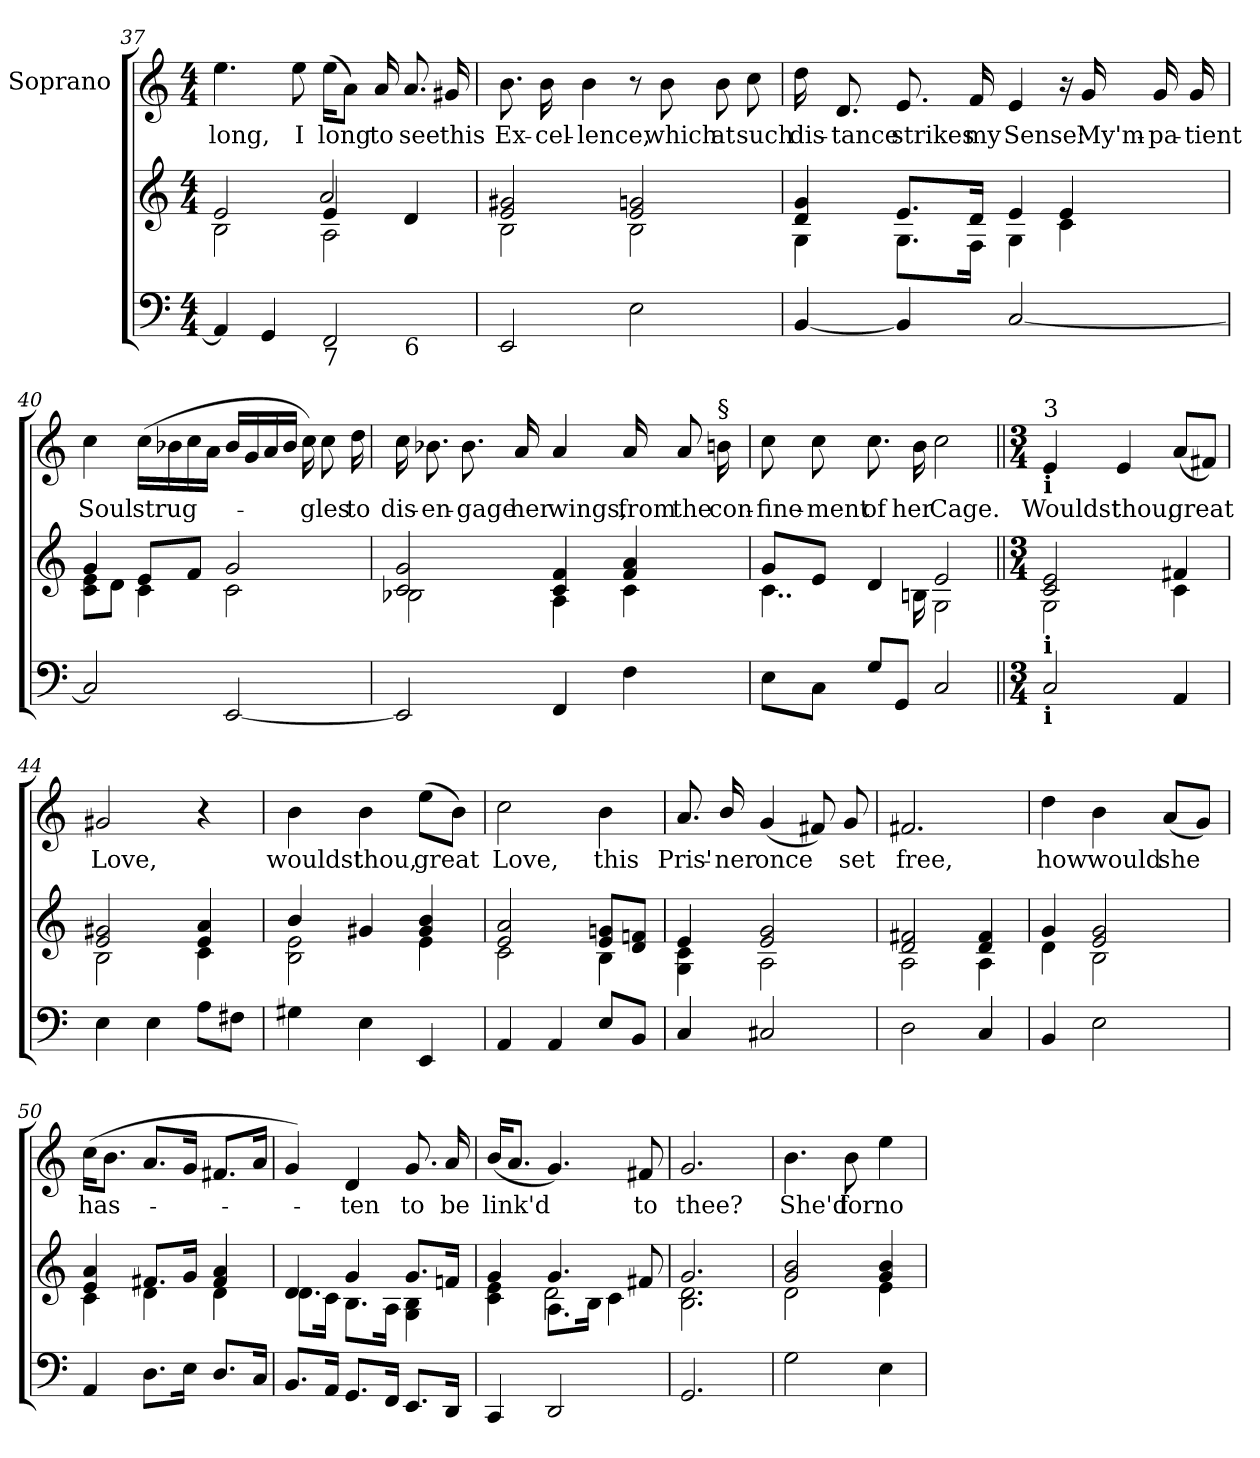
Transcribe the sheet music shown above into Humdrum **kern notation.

**kern	**kern	**kern	**text
*part2	*part2	*part1	*part1
*staff3	*staff2	*staff1	*staff1
*	*	*I"Soprano	*
*clefF4	*clefG2	*clefG2	*
*	*	*ITrd7c12	*
*k[]	*k[]	*k[]	*
*a:	*a:	*a:	*
*M4/4	*M4/4	*M4/4	*
=37	=37	=37	=37
*	*^	*	*
*	*	*^	*	*
!LO:TX:b:t=2	!	!	!	!	!
!	!	!	!	!	!LO:LY:b
*^	*	*	*	*	*
4AA/]	2.ryy	2e/	2B\	2ryy	4.e\	long,
4GG/	.	.	.	.	.	.
!	!	!	!	!	!	!LO:LY:b
.	.	.	.	.	8e\	I
!LO:TX:b:t=7	!	!	!	!	!	!
!	!	!	!	!	!	!LO:LY:b
2FF/	.	4e/	2A\	2a/	(>16e\KL	long
.	.	.	.	.	8A\J)	.
!	!	!	!	!	!	!LO:LY:b
.	.	.	.	.	16A/	to
!	!LO:TX:b:t=6	!	!	!	!	!
!	!	!	!	!	!	!LO:LY:b
.	4ryy	4d/	.	.	8.A/	see
!	!	!	!	!	!	!LO:LY:b
.	.	.	.	.	16G#X/	this
*	*	*	*v	*v	*	*
=38	=38	=38	=38	=38	=38
!LO:TX:b:t=s3	!	!	!	!	!
!	!	!	!	!	!LO:LY:b
*v	*v	*	*	*	*
2EE/	2e/ 2g#X/	2B\	8.B\	Ex-
!	!	!	!	!LO:LY:b
.	.	.	16B\	-cel-
!	!	!	!	!LO:LY:b
.	.	.	4B\	-lence,
2E\	2e/ 2gn/	2B\	8r	.
!	!	!	!	!LO:LY:b
.	.	.	8B\	which
!	!	!	!	!LO:LY:b
.	.	.	8B\	at
!	!	!	!	!LO:LY:b
.	.	.	8c\	such
!!LO:PB:g=z
=39	=39	=39	=39	=39
!	!	!	!	!LO:LY:b
[<4BB/	4d/ 4g/	4G\	16d\	dis-
!	!	!	!	!LO:LY:b
.	.	.	8.D/	-tance
!	!	!	!	!LO:LY:b
4BB/]	8.e/L	8.G\L	8.E/	strikes
!	!	!	!	!LO:LY:b
.	16d/Jk	16F\Jk	16F/	my
!	!	!	!	!LO:LY:b
[<2C/	4e/	4G\	4E/	Sense:
.	4e/	4c\	16r	.
!	!	!	!	!LO:LY:b
.	.	.	16G/	My'm-
!	!	!	!	!LO:LY:b
.	.	.	16G/	-pa-
!	!	!	!	!LO:LY:b
.	.	.	16G/	-tient
=40	=40	=40	=40	=40
!	!	!	!	!LO:LY:b
2C/]	4g/	8c\ 8e\L	4c\	Soul
.	.	8d\J	.	.
!	!	!	!	!LO:LY:b
.	8e/L	4c\	(>16c\LL	strug-
.	.	.	16B-X\	.
.	8f/J	.	16c\	.
.	.	.	16A\JJ	.
[<2EE/	2g/	2c\	16B-/LL	.
.	.	.	16G/	.
.	.	.	16A/	.
.	.	.	16B-/JJ	.
.	.	.	16c\)	.
!	!	!	!	!LO:LY:b
.	.	.	8c\	-gles
!	!	!	!	!LO:LY:b
.	.	.	16d\	to
!!LO:LB:g=z
=41	=41	=41	=41	=41
!	!	!	!	!LO:LY:b
2EE/]	2c/ 2g/	2B-X\	16c\	dis-
!	!	!	!	!LO:LY:b
.	.	.	8.B-X\	-en-
!	!	!	!	!LO:LY:b
.	.	.	8.B-\	-gage
!	!	!	!	!LO:LY:b
.	.	.	16A/	her
!	!	!	!	!LO:LY:b
4FF/	4c/ 4f/	4A\	4A/	wings,
!	!	!	!	!LO:LY:b
4F\	4f/ 4a/	4c\	16A/	from
!	!	!	!	!LO:LY:b
.	.	.	8A/	the
!	!	!	!LO:TX:a:t=§	!
!	!	!	!	!LO:LY:b
.	.	.	16B\	con-
=42	=42	=42	=42	=42
!	!	!	!	!LO:LY:b
8E\L	8g/L	4..c\	8c\	-fine-
!	!	!	!	!LO:LY:b
8C\J	8e/J	.	8c\	-ment
!	!	!	!	!LO:LY:b
8G/L	4d/	.	8.c\	of
8GG/J	.	.	.	.
!	!	!	!	!LO:LY:b
.	.	16Bn\	16B\	her
!	!	!	!	!LO:LY:b
2C/	2e/	2G\	2c\	Cage.
!!LO:LB:g=z
=43||	=43||	=43||	=43||	=43||
*M3/4	*M3/4	*	*M3/4	*
!	!	!	!LO:TX:b:B:t=i	!
!	!	!	!LO:TX:a:t=3	!
!	!LO:TX:b:B:t=i	!	!	!
!LO:TX:b:B:t=i	!	!	!	!
!	!	!	!	!LO:LY:b
2C/	2c/ 2e/	2G\	4E/	Wouldst
!	!	!	!	!LO:LY:b
.	.	.	4E/	thou,
!	!	!	!	!LO:LY:b
4AA/	4f#X/	4c\	(<8A/L	great
.	.	.	8F#X/J)	.
=44	=44	=44	=44	=44
!	!	!	!	!LO:LY:b
4E\	2e/ 2g#X/	2B\	2G#X/	Love,
4E\	.	.	.	.
8A\L	4e/ 4a/	4c\	4r	.
8F#X\J	.	.	.	.
=45	=45	=45	=45	=45
!	!	!	!	!LO:LY:b
4G#X\	4b/	2B\ 2e\	4B\	wouldst
!	!	!	!	!LO:LY:b
4E\	4g#X/	.	4B\	thou,
!	!	!	!	!LO:LY:b
4EE/	4g#/ 4b/	4e\	(>8e\L	great
.	.	.	8B\J)	.
=46	=46	=46	=46	=46
!	!	!	!	!LO:LY:b
4AA/	2e/ 2a/	2c\	2c\	Love,
4AA/	.	.	.	.
!	!	!	!	!LO:LY:b
8E/L	8e/ 8gn/L	4B\	4B\	this
8BB/J	8d/ 8fn/J	.	.	.
!!LO:LB:g=z
=47	=47	=47	=47	=47
!	!	!	!	!LO:LY:b
4C/	4e/	4G\ 4c\	8.A/	Pris'-
!	!	!	!	!LO:LY:b
.	.	.	16B/	-ner
!	!	!	!	!LO:LY:b
2C#X/	2e/ 2g/	2A\	(<4G/	once
.	.	.	8F#X/)	.
!	!	!	!	!LO:LY:b
.	.	.	8G/	set
=48	=48	=48	=48	=48
!	!	!	!	!LO:LY:b
2D\	2d/ 2f#X/	2A\	2.F#X/	free,
4C/	4d/ 4f#/	4A\	.	.
=49	=49	=49	=49	=49
!	!	!	!	!LO:LY:b
4BB/	4g/	4d\	4d\	how
!	!	!	!	!LO:LY:b
2E\	2e/ 2g/	2B\	4B\	would
!	!	!	!	!LO:LY:b
.	.	.	(<8A/L	she
.	.	.	8G/J)	.
=50	=50	=50	=50	=50
!	!	!	!	!LO:LY:b
4AA/	4e/ 4a/	4c\	(>16c\KL	has-
.	.	.	8.B\J	.
8.D\L	8.f#X/L	4d\	8.A/L	.
16E\Jk	16g/Jk	.	16G/Jk	.
8.D/L	4f#/ 4a/	4d\	8.F#X/L	.
16C/Jk	.	.	16A/Jk	.
=51	=51	=51	=51	=51
8.BB/L	4d/	8.d\L	4G/)	.
16AA/Jk	.	16c\Jk	.	.
!	!	!	!	!LO:LY:b
8.GG/L	4g/	8.B\L	4D/	-ten
16FF/Jk	.	16A\Jk	.	.
!	!	!	!	!LO:LY:b
8.EE/L	8.g/L	4G\ 4B\	8.G/	to
!	!	!	!	!LO:LY:b
16DD/Jk	16fn/Jk	.	16A/	be
!!LO:LB:g=z
=52	=52	=52	=52	=52
*	*	*^	*	*
!	!	!	!	!	!LO:LY:b
4CC/	4g/	4c\ 4e\	4ryy	(<16B/KL	link'd
.	.	.	.	8.A/J	.
2DD/	4.g/	8.A\L	2d\	4.G/)	.
.	.	16B\Jk	.	.	.
.	.	4c\	.	.	.
!	!	!	!	!	!LO:LY:b
.	8f#X/	.	.	8F#X/	to
*	*	*v	*v	*	*
=53	=53	=53	=53	=53
!	!	!	!	!LO:LY:b
2.GG/	2.g/	2.B\ 2.d\	2.G/	thee?
=54	=54	=54	=54	=54
!	!	!	!	!LO:LY:b
2G\	2g/ 2b/	2d\	4.B\	She'd
!	!	!	!	!LO:LY:b
.	.	.	8B\	for
!	!	!	!	!LO:LY:b
4E\	4g/ 4b/	4e\	4e\	no
*	*v	*v	*	*
=	=	=	=
*-	*-	*-	*-
